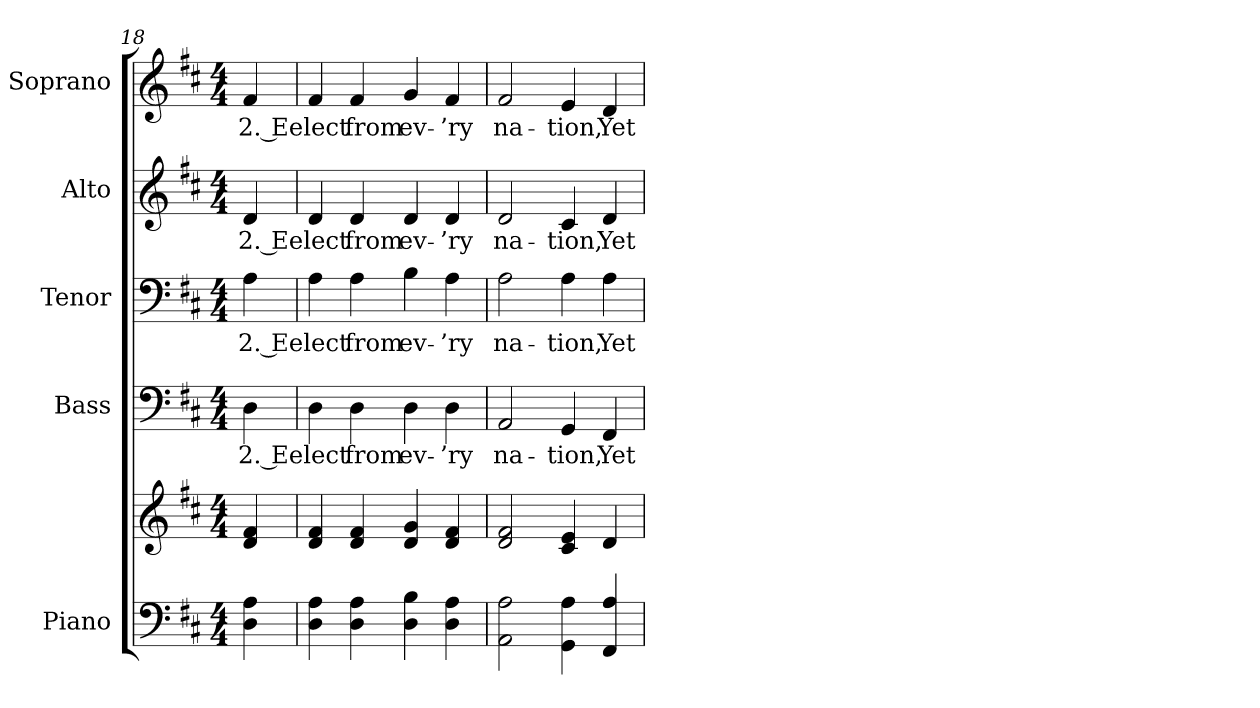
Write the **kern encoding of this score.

**kern	**kern	**kern	**text	**kern	**text	**kern	**text	**kern	**text
*part5	*part5	*part4	*part4	*part3	*part3	*part2	*part2	*part1	*part1
*staff6	*staff5	*staff4	*staff4	*staff3	*staff3	*staff2	*staff2	*staff1	*staff1
*I"Piano	*	*I"Bass	*	*I"Tenor	*	*I"Alto	*	*I"Soprano	*
*I'Pno.	*	*I'B.	*	*I'T.	*	*I'A.	*	*I'S.	*
*clefF4	*clefG2	*clefF4	*	*clefF4	*	*clefG2	*	*clefG2	*
*k[f#c#]	*k[f#c#]	*k[f#c#]	*	*k[f#c#]	*	*k[f#c#]	*	*k[f#c#]	*
*D:	*D:	*D:	*	*D:	*	*D:	*	*D:	*
*M4/4	*M4/4	*M4/4	*	*M4/4	*	*M4/4	*	*M4/4	*
=18	=18	=18	=18	=18	=18	=18	=18	=18	=18
!	!	!	!LO:LY:b:color=#000000	!	!	!	!	!	!
!	!	!	!	!	!LO:LY:b:color=#000000	!	!	!	!
!	!	!	!	!	!	!	!LO:LY:b:color=#000000	!	!
!	!	!	!	!	!	!	!	!	!LO:LY:b:color=#000000
4Di\ 4Ai	4di/ 4f#i	4Di\	2. Ee	4Ai\	2. Ee	4di/	2. Ee	4f#i/	2. Ee
=19	=19	=19	=19	=19	=19	=19	=19	=19	=19
!	!	!	!LO:LY:b:color=#000000	!	!	!	!	!	!
!	!	!	!	!	!LO:LY:b:color=#000000	!	!	!	!
!	!	!	!	!	!	!	!LO:LY:b:color=#000000	!	!
!	!	!	!	!	!	!	!	!	!LO:LY:b:color=#000000
4Di\ 4Ai	4di/ 4f#i	4Di\	lect	4Ai\	lect	4di/	lect	4f#i/	lect
!	!	!	!LO:LY:b:color=#000000	!	!	!	!	!	!
!	!	!	!	!	!LO:LY:b:color=#000000	!	!	!	!
!	!	!	!	!	!	!	!LO:LY:b:color=#000000	!	!
!	!	!	!	!	!	!	!	!	!LO:LY:b:color=#000000
4Di\ 4Ai	4di/ 4f#i	4Di\	from	4Ai\	from	4di/	from	4f#i/	from
!	!	!	!LO:LY:b:color=#000000	!	!	!	!	!	!
!	!	!	!	!	!LO:LY:b:color=#000000	!	!	!	!
!	!	!	!	!	!	!	!LO:LY:b:color=#000000	!	!
!	!	!	!	!	!	!	!	!	!LO:LY:b:color=#000000
4Di\ 4Bi	4di/ 4gi	4Di\	ev-	4Bi\	ev-	4di/	ev-	4gi/	ev-
!	!	!	!LO:LY:b:color=#000000	!	!	!	!	!	!
!	!	!	!	!	!LO:LY:b:color=#000000	!	!	!	!
!	!	!	!	!	!	!	!LO:LY:b:color=#000000	!	!
!	!	!	!	!	!	!	!	!	!LO:LY:b:color=#000000
4Di\ 4Ai	4di/ 4f#i	4Di\	-’ry	4Ai\	-’ry	4di/	-’ry	4f#i/	-’ry
!!LO:PB:g=z
=20	=20	=20	=20	=20	=20	=20	=20	=20	=20
!	!	!	!LO:LY:b:color=#000000	!	!	!	!	!	!
!	!	!	!	!	!LO:LY:b:color=#000000	!	!	!	!
!	!	!	!	!	!	!	!LO:LY:b:color=#000000	!	!
!	!	!	!	!	!	!	!	!	!LO:LY:b:color=#000000
2AAi\ 2Ai	2di/ 2f#i	2AAi/	na-	2Ai\	na-	2di/	na-	2f#i/	na-
!	!	!	!LO:LY:b:color=#000000	!	!	!	!	!	!
!	!	!	!	!	!LO:LY:b:color=#000000	!	!	!	!
!	!	!	!	!	!	!	!LO:LY:b:color=#000000	!	!
!	!	!	!	!	!	!	!	!	!LO:LY:b:color=#000000
4GGi\ 4Ai	4c#i/ 4ei	4GGi/	-tion,	4Ai\	-tion,	4c#i/	-tion,	4ei/	-tion,
!	!	!	!LO:LY:b:color=#000000	!	!	!	!	!	!
!	!	!	!	!	!LO:LY:b:color=#000000	!	!	!	!
!	!	!	!	!	!	!	!LO:LY:b:color=#000000	!	!
!	!	!	!	!	!	!	!	!	!LO:LY:b:color=#000000
4FF#i/ 4Ai	4di/	4FF#i/	Yet	4Ai\	Yet	4di/	Yet	4di/	Yet
=	=	=	=	=	=	=	=	=	=
*-	*-	*-	*-	*-	*-	*-	*-	*-	*-
